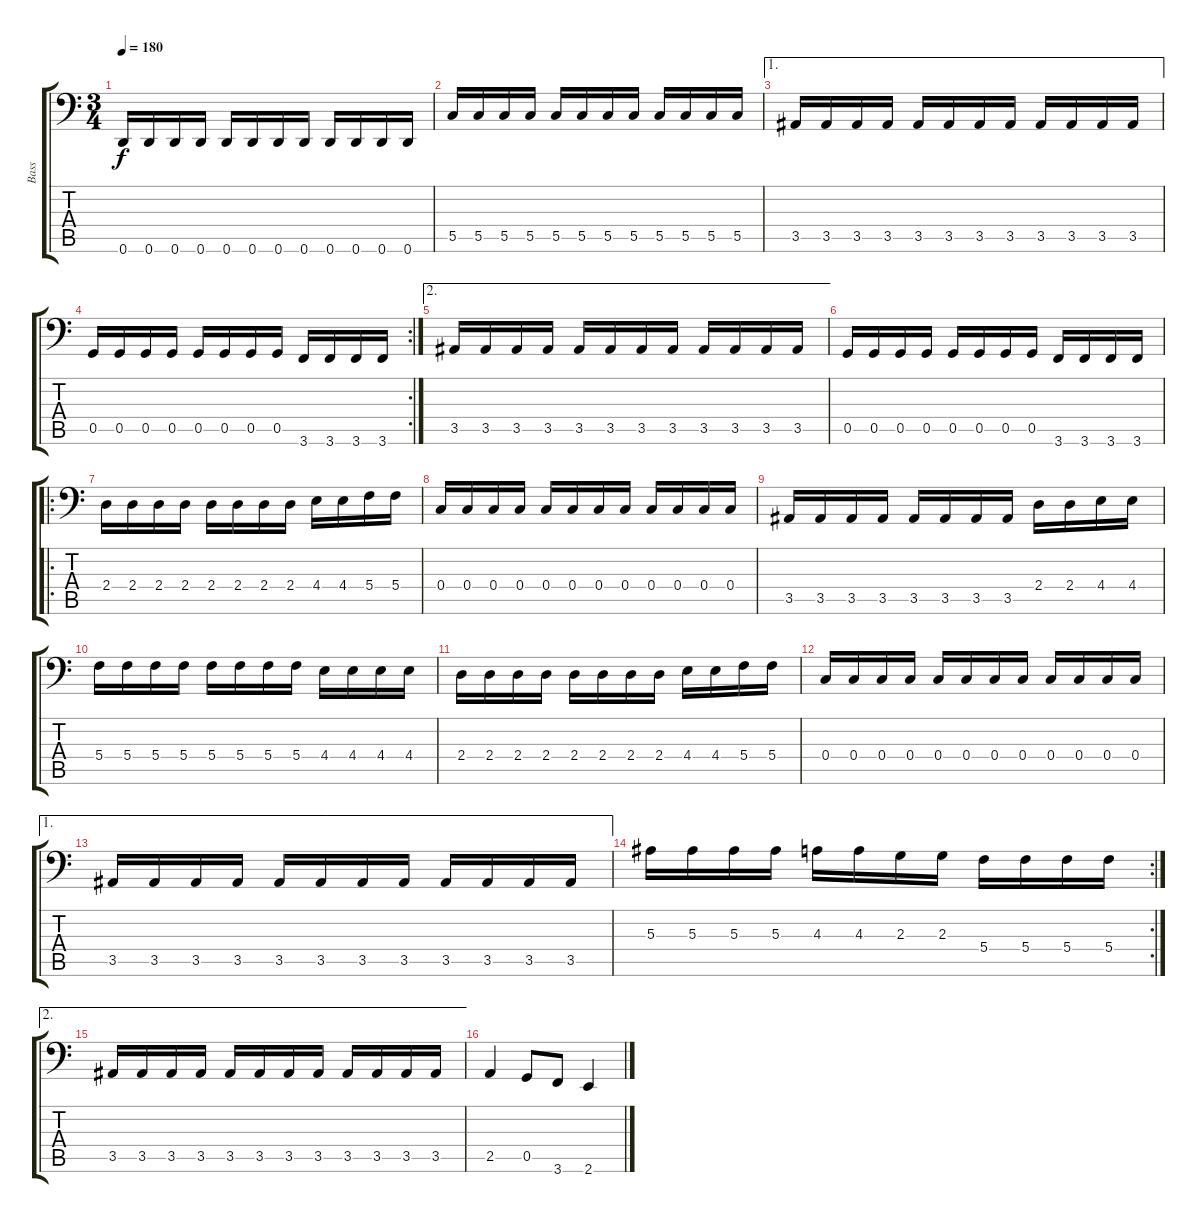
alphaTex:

\track ("Bass" "Bass") {instrument electricbassfinger}
\staff {score tabs}
\tuning (D3 A2 F2 C2 G1 D1) {hide}
\ts (3 4)
\tempo 180
\clef f4
\ks c
0.6.16{dy f} 0.6.16 0.6.16 0.6.16 0.6.16 0.6.16 0.6.16 0.6.16 0.6.16 0.6.16 0.6.16 0.6.16 |
5.5.16 5.5.16 5.5.16 5.5.16 5.5.16 5.5.16 5.5.16 5.5.16 5.5.16 5.5.16 5.5.16 5.5.16 |
\ae 1
3.5.16 3.5.16 3.5.16 3.5.16 3.5.16 3.5.16 3.5.16 3.5.16 3.5.16 3.5.16 3.5.16 3.5.16 |
\rc 2
0.5.16 0.5.16 0.5.16 0.5.16 0.5.16 0.5.16 0.5.16 0.5.16 3.6.16 3.6.16 3.6.16 3.6.16 |
\ae 2
3.5.16 3.5.16 3.5.16 3.5.16 3.5.16 3.5.16 3.5.16 3.5.16 3.5.16 3.5.16 3.5.16 3.5.16 |
0.5.16 0.5.16 0.5.16 0.5.16 0.5.16 0.5.16 0.5.16 0.5.16 3.6.16 3.6.16 3.6.16 3.6.16 |
\ro
2.4.16 2.4.16 2.4.16 2.4.16 2.4.16 2.4.16 2.4.16 2.4.16 4.4.16 4.4.16 5.4.16 5.4.16 |
0.4.16 0.4.16 0.4.16 0.4.16 0.4.16 0.4.16 0.4.16 0.4.16 0.4.16 0.4.16 0.4.16 0.4.16 |
3.5.16 3.5.16 3.5.16 3.5.16 3.5.16 3.5.16 3.5.16 3.5.16 2.4.16 2.4.16 4.4.16 4.4.16 |
5.4.16 5.4.16 5.4.16 5.4.16 5.4.16 5.4.16 5.4.16 5.4.16 4.4.16 4.4.16 4.4.16 4.4.16 |
2.4.16 2.4.16 2.4.16 2.4.16 2.4.16 2.4.16 2.4.16 2.4.16 4.4.16 4.4.16 5.4.16 5.4.16 |
0.4.16 0.4.16 0.4.16 0.4.16 0.4.16 0.4.16 0.4.16 0.4.16 0.4.16 0.4.16 0.4.16 0.4.16 |
\ae 1
3.5.16 3.5.16 3.5.16 3.5.16 3.5.16 3.5.16 3.5.16 3.5.16 3.5.16 3.5.16 3.5.16 3.5.16 |
\rc 2
5.3.16 5.3.16 5.3.16 5.3.16 4.3.16 4.3.16 2.3.16 2.3.16 5.4.16 5.4.16 5.4.16 5.4.16 |
\ae 2
3.5.16 3.5.16 3.5.16 3.5.16 3.5.16 3.5.16 3.5.16 3.5.16 3.5.16 3.5.16 3.5.16 3.5.16 |
2.5.4 0.5.8 3.6.8 2.6.4
